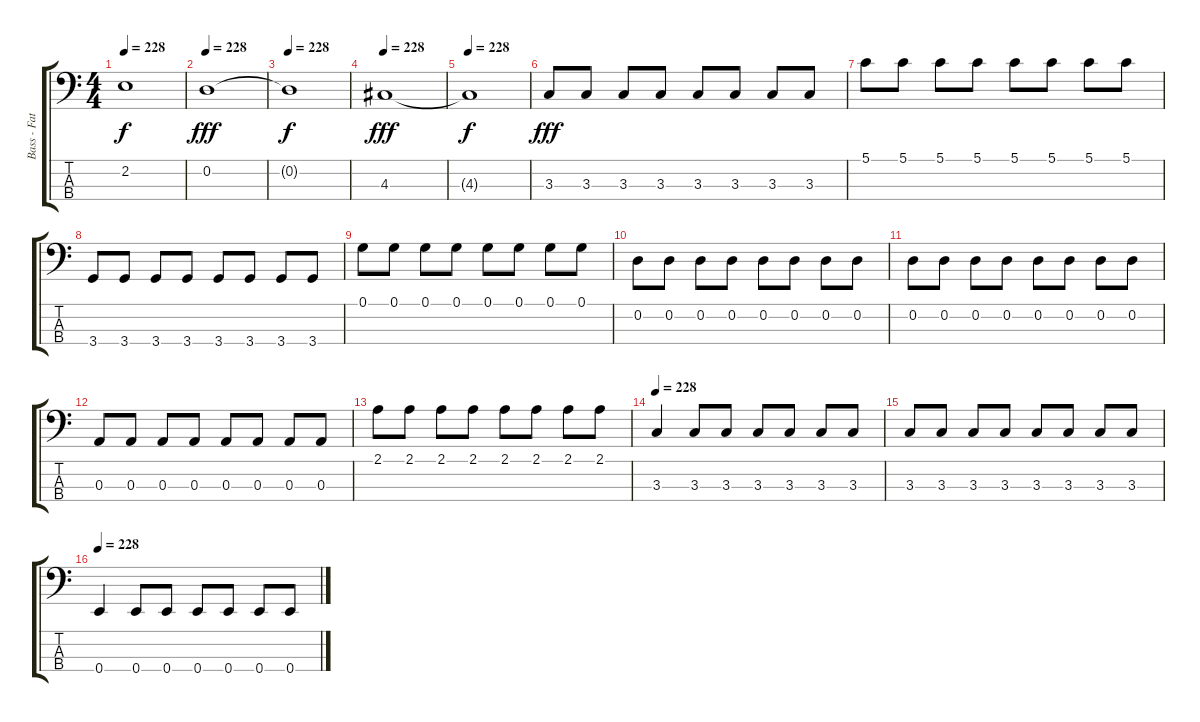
\track ("Bass - Fat Mike" "Bass - Fat") {instrument electricbasspick}
\staff {score tabs}
\tuning (G2 D2 A1 E1) {hide}
\ts (4 4)
\tempo 228
\clef f4
\ks c
2.2{t}.1{dy f} |
\tempo 228
0.2.1{dy fff} |
\tempo 228
0.2{t}.1{dy f} |
\tempo 228
4.3.1{dy fff} |
\tempo 228
4.3{t}.1{dy f} |
3.3.8{dy fff} 3.3.8 3.3.8 3.3.8 3.3.8 3.3.8 3.3.8 3.3.8 |
5.1.8 5.1.8 5.1.8 5.1.8 5.1.8 5.1.8 5.1.8 5.1.8 |
3.4.8 3.4.8 3.4.8 3.4.8 3.4.8 3.4.8 3.4.8 3.4.8 |
0.1.8 0.1.8 0.1.8 0.1.8 0.1.8 0.1.8 0.1.8 0.1.8 |
0.2.8 0.2.8 0.2.8 0.2.8 0.2.8 0.2.8 0.2.8 0.2.8 |
0.2.8 0.2.8 0.2.8 0.2.8 0.2.8 0.2.8 0.2.8 0.2.8 |
0.3.8 0.3.8 0.3.8 0.3.8 0.3.8 0.3.8 0.3.8 0.3.8 |
2.1.8 2.1.8 2.1.8 2.1.8 2.1.8 2.1.8 2.1.8 2.1.8 |
\tempo 228
3.3.4 3.3.8 3.3.8 3.3.8 3.3.8 3.3.8 3.3.8 |
3.3.8 3.3.8 3.3.8 3.3.8 3.3.8 3.3.8 3.3.8 3.3.8 |
\tempo 228
0.4.4 0.4.8 0.4.8 0.4.8 0.4.8 0.4.8 0.4.8
